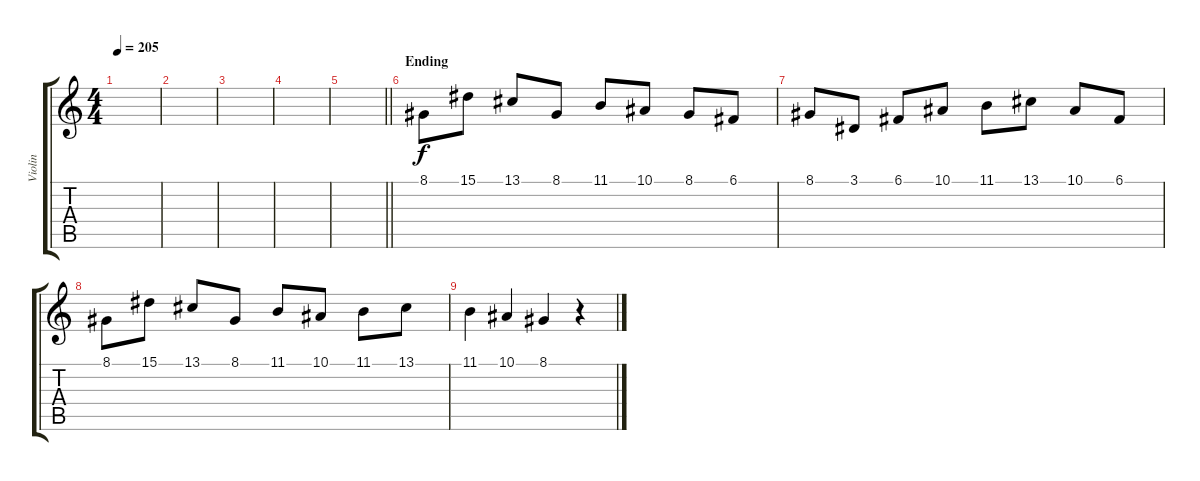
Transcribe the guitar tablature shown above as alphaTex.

\track ("Violin" "Violin") {instrument violin}
\staff {score tabs}
\tuning (C4 G3 Eb3 Bb2 F2 C2) {hide}
\ts (4 4)
\tempo 205
\clef g2
\ks c
|
|
|
|
\barLineRight lightlight
|
\section ("" "Ending")
8.1.8 15.1.8 13.1.8 8.1.8 11.1.8 10.1.8 8.1.8 6.1.8 |
8.1.8 3.1.8 6.1.8 10.1.8 11.1.8 13.1.8 10.1.8 6.1.8 |
8.1.8 15.1.8 13.1.8 8.1.8 11.1.8 10.1.8 11.1.8 13.1.8 |
11.1.4 10.1.4 8.1.4 r.4
